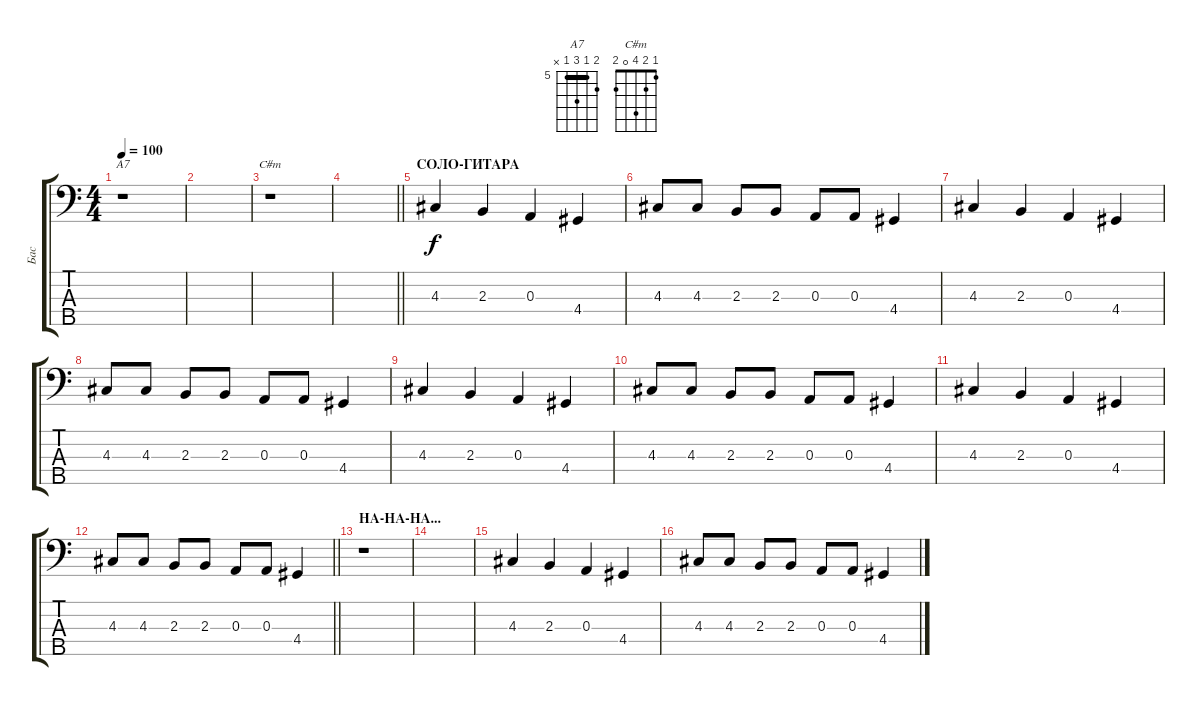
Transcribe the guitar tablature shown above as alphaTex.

\track ("Бас" "Бас") {instrument electricbassfinger}
\staff {score tabs}
\tuning (G2 D2 A1 E1 B0) {hide}
\chord ("A7" 6 5 7 5 x) {firstfret 5 barre 5}
\chord ("C#m" 1 2 4 0 2)
\ts (4 4)
\tempo 100
\clef f4
\ks c
r.1{ch "A7" dy f} |
|
r.1{ch "C#m"} |
\barLineRight lightlight
|
\section ("" "СОЛО-ГИТАРА")
4.3.4 2.3.4 0.3.4 4.4.4 |
4.3.8 4.3.8 2.3.8 2.3.8 0.3.8 0.3.8 4.4.4 |
4.3.4 2.3.4 0.3.4 4.4.4 |
4.3.8 4.3.8 2.3.8 2.3.8 0.3.8 0.3.8 4.4.4 |
4.3.4 2.3.4 0.3.4 4.4.4 |
4.3.8 4.3.8 2.3.8 2.3.8 0.3.8 0.3.8 4.4.4 |
4.3.4 2.3.4 0.3.4 4.4.4 |
\barLineRight lightlight
4.3.8 4.3.8 2.3.8 2.3.8 0.3.8 0.3.8 4.4.4 |
\section ("" "НА-НА-НА...")
r.1 |
|
4.3.4 2.3.4 0.3.4 4.4.4 |
4.3.8 4.3.8 2.3.8 2.3.8 0.3.8 0.3.8 4.4.4
